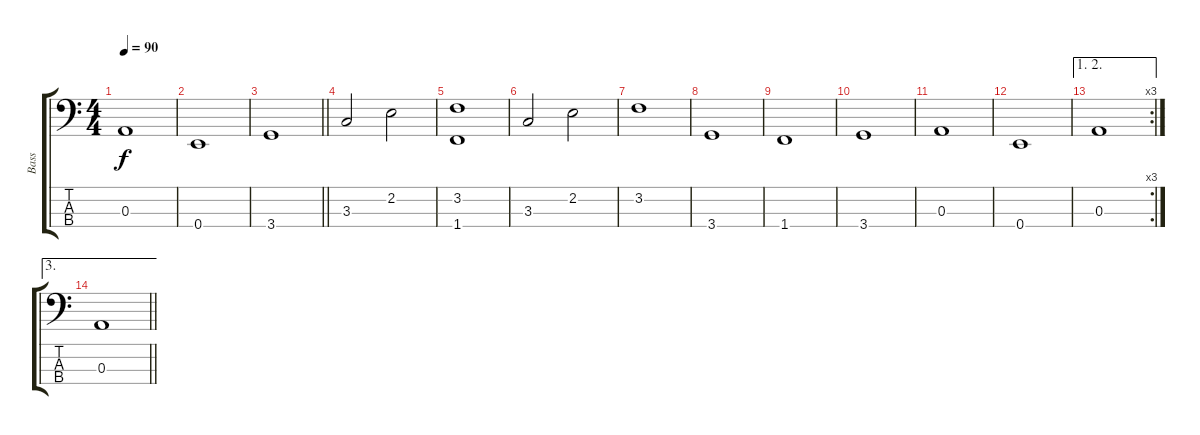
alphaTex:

\track ("Bass" "Bass") {instrument electricbasspick}
\staff {score tabs}
\tuning (G2 D2 A1 E1) {hide}
\ts (4 4)
\tempo 90
\clef f4
\ks c
0.3.1{dy f} |
0.4.1 |
\barLineRight lightlight
3.4.1 |
3.3.2 2.2.2 |
(3.2 1.4).1 |
3.3.2 2.2.2 |
3.2.1 |
3.4.1 |
1.4.1 |
3.4.1 |
0.3.1 |
0.4.1 |
\ae (1 2)
\rc 3
0.3.1 |
\ae 3
\barLineRight lightlight
0.3.1
